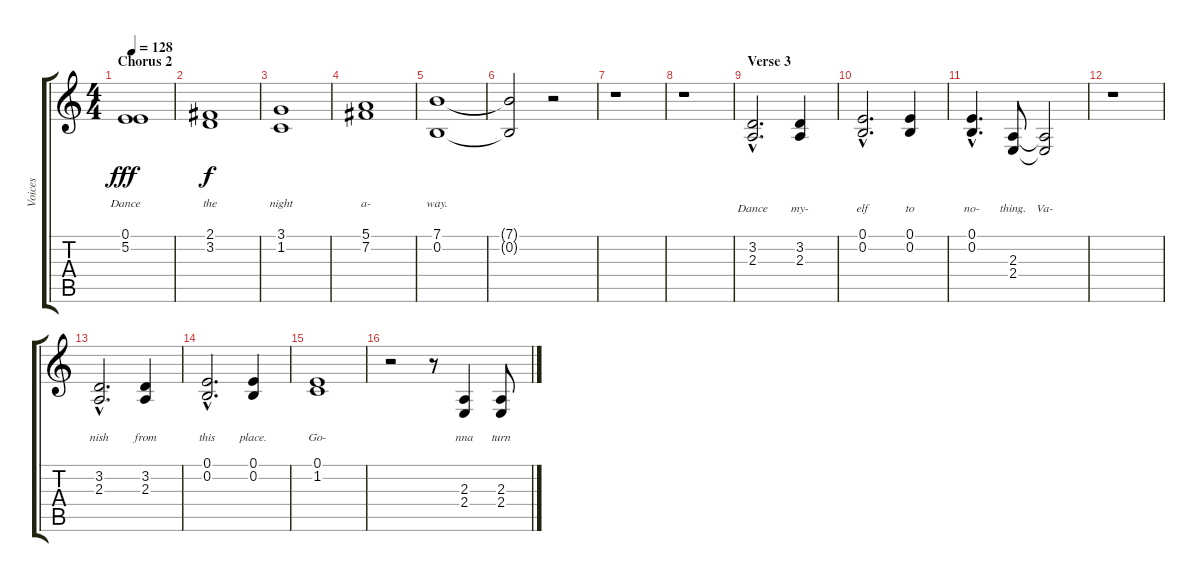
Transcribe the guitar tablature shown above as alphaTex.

\track ("Voices" "Voices") {instrument piccolo}
\staff {score tabs}
\tuning (E4 B3 G3 D3 A2 E2) {hide}
\ts (4 4)
\section ("" "Chorus 2")
\tempo 128
\clef g2
\ks c
(0.1 5.2).1{lyrics (0 "") lyrics (1 "") lyrics (2 "Dance") lyrics (3 "") lyrics (4 "") dy fff} |
(2.1 3.2).1{lyrics (0 "") lyrics (1 "") lyrics (2 "the") lyrics (3 "") lyrics (4 "") dy f} |
(3.1 1.2).1{lyrics (0 "") lyrics (1 "") lyrics (2 "night") lyrics (3 "") lyrics (4 "")} |
(5.1 7.2).1{lyrics (0 "") lyrics (1 "") lyrics (2 "a-") lyrics (3 "") lyrics (4 "")} |
(7.1 0.2).1{lyrics (0 "") lyrics (1 "") lyrics (2 "way.") lyrics (3 "") lyrics (4 "")} |
(7.1{t} 0.2{t}).2 r.2 |
r.1 |
r.1 |
\section ("" "Verse 3")
(3.2{hac} 2.3{hac}).2{d lyrics (0 "") lyrics (1 "") lyrics (2 "") lyrics (3 "Dance") lyrics (4 "")} (3.2 2.3).4{lyrics (0 "") lyrics (1 "") lyrics (2 "") lyrics (3 "my-") lyrics (4 "")} |
(0.1{hac} 0.2{hac}).2{d lyrics (0 "") lyrics (1 "") lyrics (2 "") lyrics (3 "elf") lyrics (4 "")} (0.1 0.2).4{lyrics (0 "") lyrics (1 "") lyrics (2 "") lyrics (3 "to") lyrics (4 "")} |
(0.1{hac} 0.2{hac}).4{d lyrics (0 "") lyrics (1 "") lyrics (2 "") lyrics (3 "no-") lyrics (4 "")} (2.3 2.4).8{lyrics (0 "") lyrics (1 "") lyrics (2 "") lyrics (3 "thing.") lyrics (4 "")} (2.3{t} 2.4{t}).2{lyrics (0 "") lyrics (1 "") lyrics (2 "") lyrics (3 "Va-") lyrics (4 "")} |
r.1 |
(3.2{hac} 2.3{hac}).2{d lyrics (0 "") lyrics (1 "") lyrics (2 "") lyrics (3 "nish") lyrics (4 "")} (3.2 2.3).4{lyrics (0 "") lyrics (1 "") lyrics (2 "") lyrics (3 "from") lyrics (4 "")} |
(0.1{hac} 0.2{hac}).2{d lyrics (0 "") lyrics (1 "") lyrics (2 "") lyrics (3 "this") lyrics (4 "")} (0.1 0.2).4{lyrics (0 "") lyrics (1 "") lyrics (2 "") lyrics (3 "place.") lyrics (4 "")} |
(0.1 1.2).1{lyrics (0 "") lyrics (1 "") lyrics (2 "") lyrics (3 "Go-") lyrics (4 "")} |
r.2 r.8 (2.3 2.4).4{lyrics (0 "") lyrics (1 "") lyrics (2 "") lyrics (3 "nna") lyrics (4 "")} (2.3 2.4).8{lyrics (0 "") lyrics (1 "") lyrics (2 "") lyrics (3 "turn") lyrics (4 "")}
